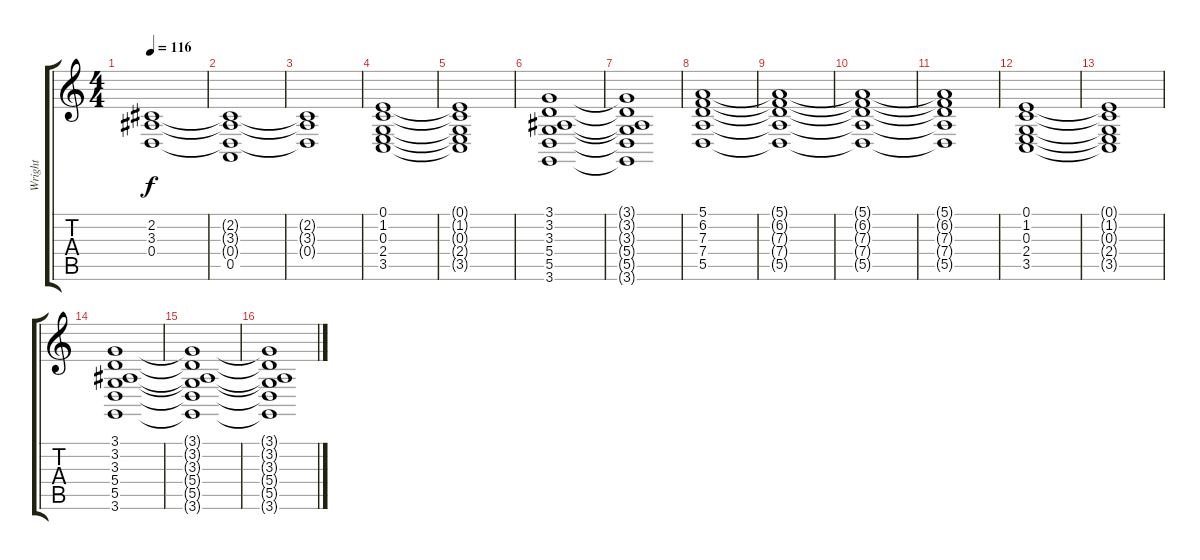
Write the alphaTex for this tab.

\track ("Wright" "Wright") {instrument synthstrings2}
\staff {score tabs}
\tuning (E4 B3 G3 D3 A2 E2) {hide}
\ts (4 4)
\tempo 116
\clef g2
\ks c
(2.2 3.3 0.4).1{dy f instrument synthstrings2} |
(2.2{t} 3.3{t} 0.4{t} 0.5).1 |
(2.2{t} 3.3{t} 0.4{t}).1 |
(0.1 1.2 0.3 2.4 3.5).1 |
(0.1{t} 1.2{t} 0.3{t} 2.4{t} 3.5{t}).1 |
(3.1 3.2 3.3 5.4 5.5 3.6).1 |
(3.1{t} 3.2{t} 3.3{t} 5.4{t} 5.5{t} 3.6{t}).1 |
(5.1 6.2 7.3 7.4 5.5).1 |
(5.1{t} 6.2{t} 7.3{t} 7.4{t} 5.5{t}).1 |
(5.1{t} 6.2{t} 7.3{t} 7.4{t} 5.5{t}).1 |
(5.1{t} 6.2{t} 7.3{t} 7.4{t} 5.5{t}).1 |
(0.1 1.2 0.3 2.4 3.5).1 |
(0.1{t} 1.2{t} 0.3{t} 2.4{t} 3.5{t}).1 |
(3.1 3.2 3.3 5.4 5.5 3.6).1 |
(3.1{t} 3.2{t} 3.3{t} 5.4{t} 5.5{t} 3.6{t}).1 |
(3.1{t} 3.2{t} 3.3{t} 5.4{t} 5.5{t} 3.6{t}).1
